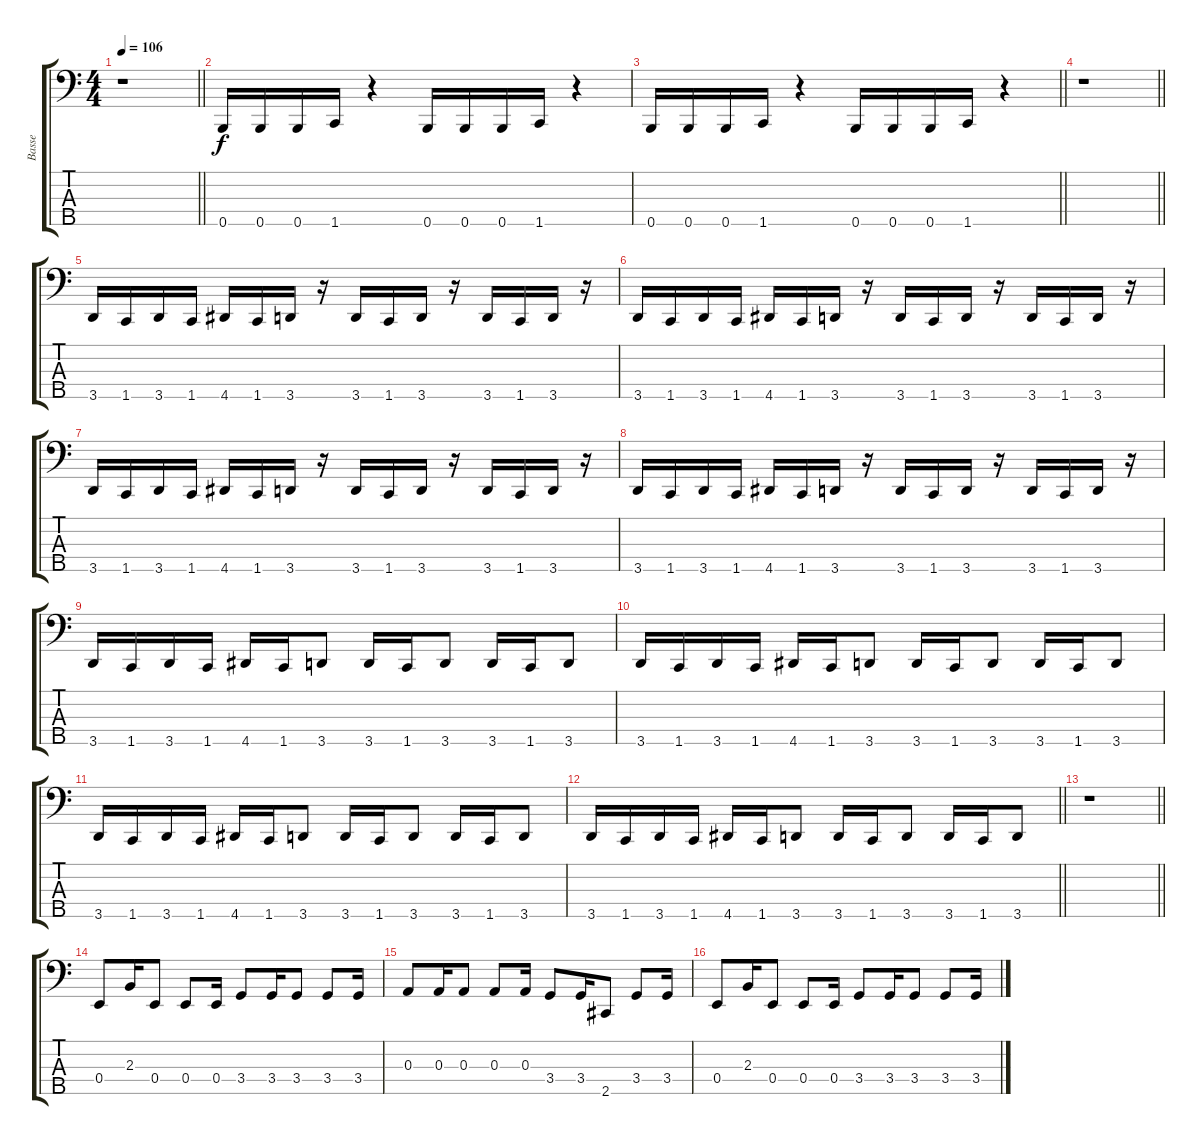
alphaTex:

\track ("Basse" "Basse") {instrument electricbassfinger}
\staff {score tabs}
\tuning (G2 D2 A1 E1 B0) {hide}
\ts (4 4)
\tempo 106
\clef f4
\barLineRight lightlight
\ks c
r.1{dy f instrument electricbassfinger} |
0.5.16 0.5.16 0.5.16 1.5.16 r.4 0.5.16 0.5.16 0.5.16 1.5.16 r.4 |
\barLineRight lightlight
0.5.16 0.5.16 0.5.16 1.5.16 r.4 0.5.16 0.5.16 0.5.16 1.5.16 r.4 |
\barLineRight lightlight
r.1 |
3.5.16 1.5.16 3.5.16 1.5.16 4.5.16 1.5.16 3.5.16 r.16 3.5.16 1.5.16 3.5.16 r.16 3.5.16 1.5.16 3.5.16 r.16 |
3.5.16 1.5.16 3.5.16 1.5.16 4.5.16 1.5.16 3.5.16 r.16 3.5.16 1.5.16 3.5.16 r.16 3.5.16 1.5.16 3.5.16 r.16 |
3.5.16 1.5.16 3.5.16 1.5.16 4.5.16 1.5.16 3.5.16 r.16 3.5.16 1.5.16 3.5.16 r.16 3.5.16 1.5.16 3.5.16 r.16 |
3.5.16 1.5.16 3.5.16 1.5.16 4.5.16 1.5.16 3.5.16 r.16 3.5.16 1.5.16 3.5.16 r.16 3.5.16 1.5.16 3.5.16 r.16 |
3.5.16 1.5.16 3.5.16 1.5.16 4.5.16 1.5.16 3.5.8 3.5.16 1.5.16 3.5.8 3.5.16 1.5.16 3.5.8 |
3.5.16 1.5.16 3.5.16 1.5.16 4.5.16 1.5.16 3.5.8 3.5.16 1.5.16 3.5.8 3.5.16 1.5.16 3.5.8 |
3.5.16 1.5.16 3.5.16 1.5.16 4.5.16 1.5.16 3.5.8 3.5.16 1.5.16 3.5.8 3.5.16 1.5.16 3.5.8 |
\barLineRight lightlight
3.5.16 1.5.16 3.5.16 1.5.16 4.5.16 1.5.16 3.5.8 3.5.16 1.5.16 3.5.8 3.5.16 1.5.16 3.5.8 |
\barLineRight lightlight
r.1 |
0.4.8 2.3.16 0.4.8 0.4.8 0.4.16 3.4.8 3.4.16 3.4.8 3.4.8 3.4.16 |
0.3.8 0.3.16 0.3.8 0.3.8 0.3.16 3.4.8 3.4.16 2.5.8 3.4.8 3.4.16 |
0.4.8 2.3.16 0.4.8 0.4.8 0.4.16 3.4.8 3.4.16 3.4.8 3.4.8 3.4.16
